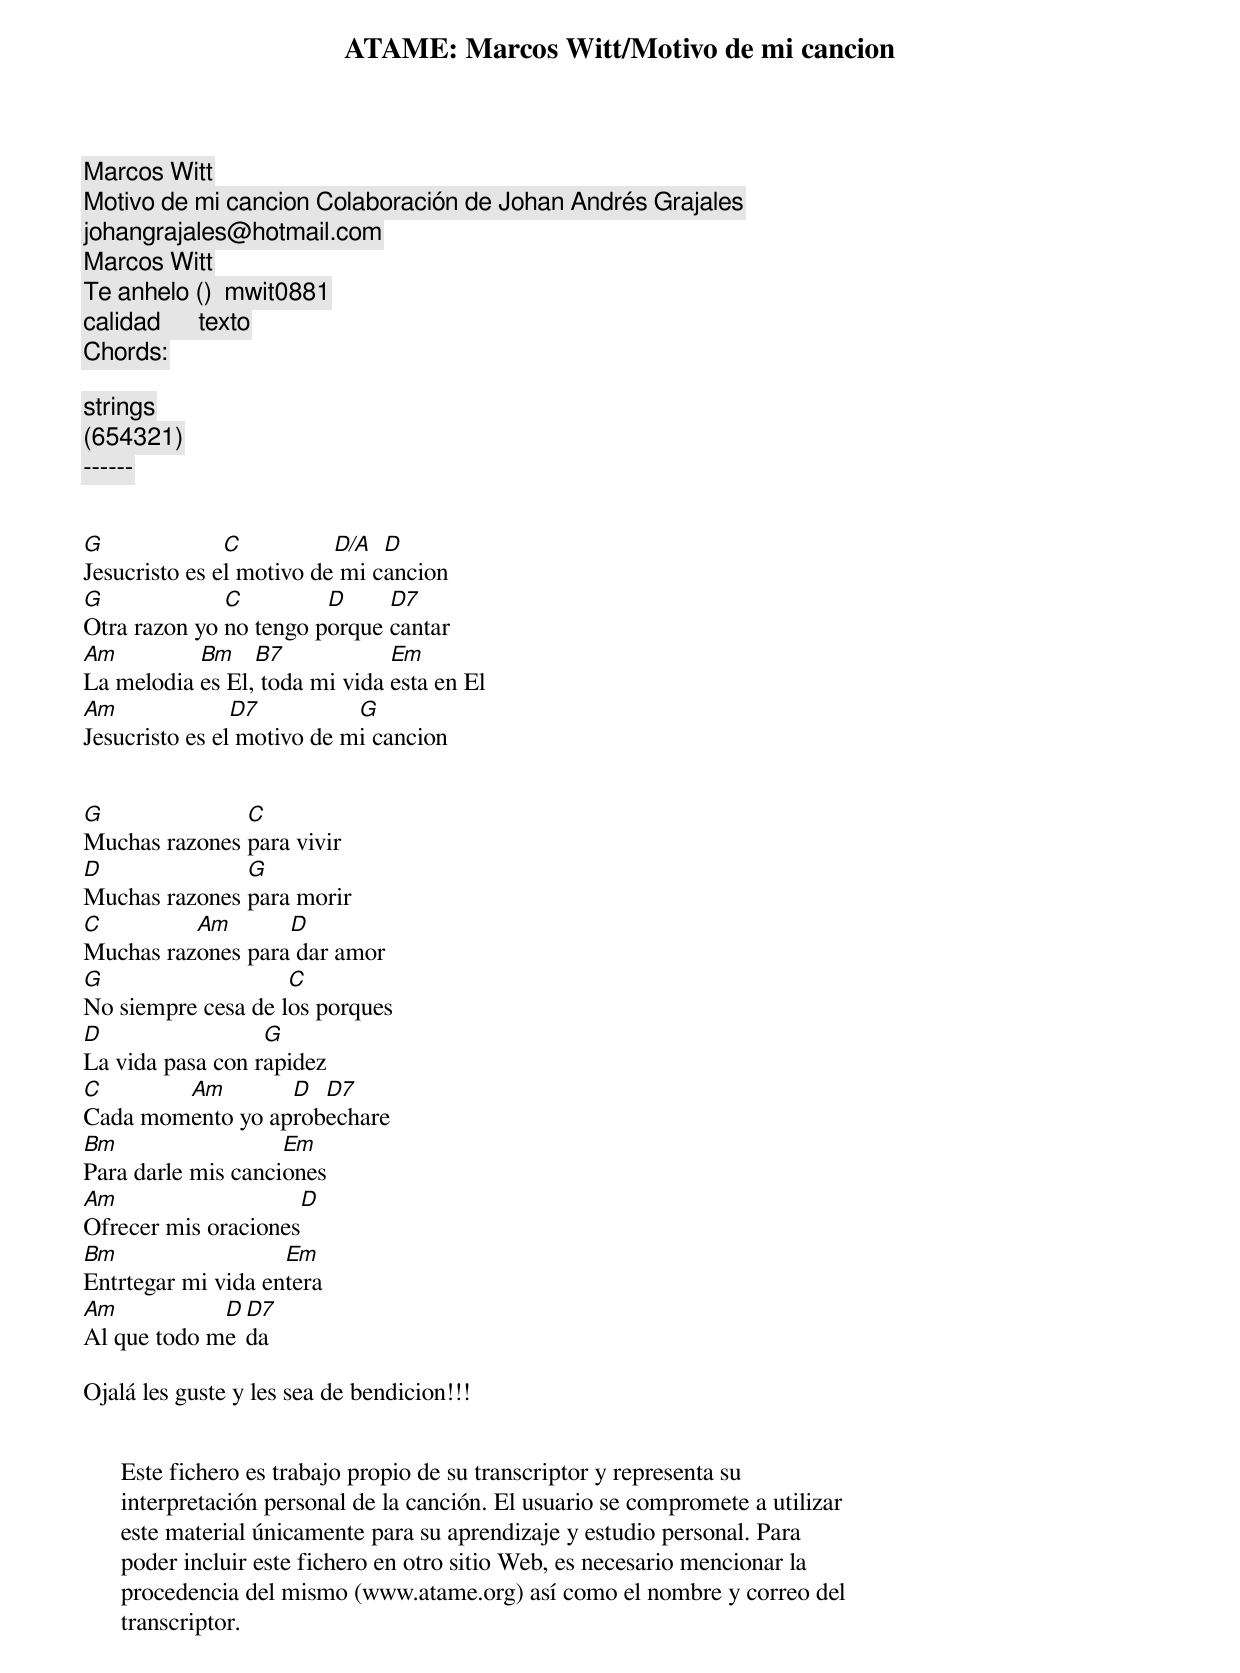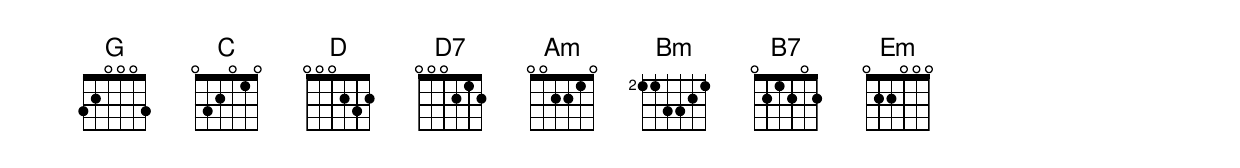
ATAME: Marcos Witt/Motivo de mi cancion

      Marcos Witt
      Motivo de mi cancion Colaboración de Johan Andrés Grajales
      johangrajales@hotmail.com
      Marcos Witt
      Te anhelo ()  mwit0881
      calidad      texto
Chords:

      strings
      (654321)
       ------
G     = 320003
C     = 032010
D     = 000232
Am    = 002210
Bm    = 224432
Em    = 022000
B7    = 021202
D7    = 000212


G              C          D/A  D
Jesucristo es el motivo de mi cancion
G             C         D     D7
Otra razon yo no tengo porque cantar
Am         Bm    B7            Em
La melodia es El, toda mi vida esta en El
Am              D7          G
Jesucristo es el motivo de mi cancion


G              C
Muchas razones para vivir
D              G
Muchas razones para morir
C         Am       D
Muchas razones para dar amor
G                   C
No siempre cesa de los porques
D                 G
La vida pasa con rapidez
C       Am        D  D7
Cada momento yo aprobechare
Bm                  Em
Para darle mis canciones
Am                   D
Ofrecer mis oraciones
Bm                  Em
Entrtegar mi vida entera
Am           D D7
Al que todo me da

Ojalá les guste y les sea de bendicion!!!


      Este fichero es trabajo propio de su transcriptor y representa su
      interpretación personal de la canción. El usuario se compromete a utilizar
      este material únicamente para su aprendizaje y estudio personal. Para
      poder incluir este fichero en otro sitio Web, es necesario mencionar la
      procedencia del mismo (www.atame.org) así como el nombre y correo del
      transcriptor.
